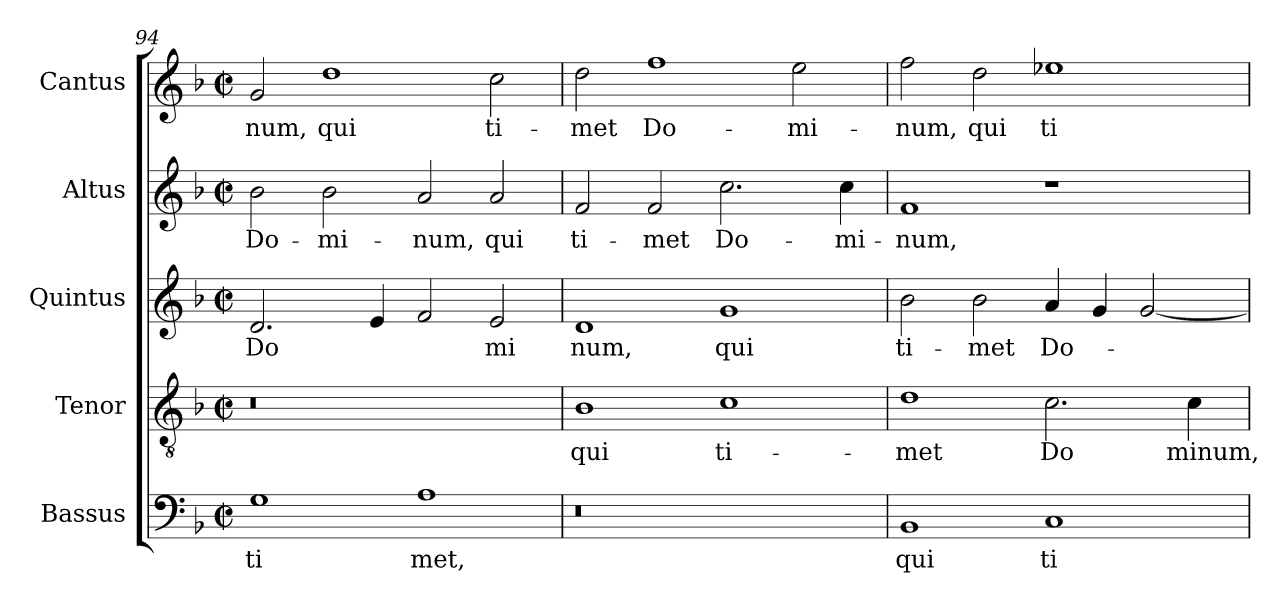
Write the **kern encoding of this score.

**kern	**text	**kern	**text	**kern	**text	**kern	**text	**kern	**text
*part5	*part5	*part4	*part4	*part3	*part3	*part2	*part2	*part1	*part1
*staff5	*staff5	*staff4	*staff4	*staff3	*staff3	*staff2	*staff2	*staff1	*staff1
*I"Bassus	*	*I"Tenor	*	*I"Quintus	*	*I"Altus	*	*I"Cantus	*
*clefF4	*	*clefGv2	*	*clefG2	*	*clefG2	*	*clefG2	*
*k[b-]	*	*k[b-]	*	*k[b-]	*	*k[b-]	*	*k[b-]	*
*F:	*	*F:	*	*F:	*	*F:	*	*F:	*
*M2/2	*	*M2/2	*	*M2/2	*	*M2/2	*	*M2/2	*
*met(c|)	*	*met(c|)	*	*met(c|)	*	*met(c|)	*	*met(c|)	*
=94	=94	=94	=94	=94	=94	=94	=94	=94	=94
!	!LO:LY:b:cj	!	!	!	!LO:LY:b	!	!LO:LY:b:cj	!	!LO:LY:b:cj
1G	ti	0r	.	2.d/	Do	2b-\	Do-	2g/	-num,
!	!	!	!	!	!	!	!LO:LY:b:cj	!	!LO:LY:b:cj
.	.	.	.	.	.	2b-\	-mi-	1dd	qui
.	.	.	.	4e/	.	.	.	.	.
!	!LO:LY:b:cj	!	!	!	!	!	!LO:LY:b:cj	!	!
1A	met,	.	.	2f/	.	2a/	-num,	.	.
!	!	!	!	!	!LO:LY:b:cj	!	!LO:LY:b:cj	!	!LO:LY:b:cj
.	.	.	.	2e/	mi	2a/	qui	2cc\	ti-
=95	=95	=95	=95	=95	=95	=95	=95	=95	=95
!	!	!	!LO:LY:b:cj	!	!LO:LY:b:cj	!	!LO:LY:b:cj	!	!LO:LY:b:cj
0r	.	1B-	qui	1d	num,	2f/	ti-	2dd\	-met
!	!	!	!	!	!	!	!LO:LY:b:cj	!	!LO:LY:b:cj
.	.	.	.	.	.	2f/	-met	1ff	Do-
!	!	!	!LO:LY:b:cj	!	!LO:LY:b:cj	!	!LO:LY:b:cj	!	!
.	.	1c	ti-	1g	qui	2.cc\	Do-	.	.
!	!	!	!	!	!	!	!	!	!LO:LY:b:cj
.	.	.	.	.	.	.	.	2ee\	-mi-
!	!	!	!	!	!	!	!LO:LY:b:cj	!	!
.	.	.	.	.	.	4cc\	-mi-	.	.
!!LO:PB:g=z
=96	=96	=96	=96	=96	=96	=96	=96	=96	=96
!	!LO:LY:b:cj	!	!LO:LY:b:cj	!	!LO:LY:b:cj	!	!LO:LY:b:cj	!	!LO:LY:b:cj
1BB-	qui	1d	-met	2b-\	ti-	1f	-num,	2ff\	-num,
!	!	!	!	!	!LO:LY:b:cj	!	!	!	!LO:LY:b:cj
.	.	.	.	2b-\	-met	.	.	2dd\	qui
!	!LO:LY:b:cj	!	!LO:LY:b:cj	!	!LO:LY:b	!	!	!	!LO:LY:b:cj
1C	ti	2.c\	Do	4a/	Do-	1r	.	1ee-X	ti-
.	.	.	.	4g/	.	.	.	.	.
.	.	.	.	[<2g/	.	.	.	.	.
!	!	!	!LO:LY:b	!	!	!	!	!	!
.	.	4c\	minum,	.	.	.	.	.	.
=	=	=	=	=	=	=	=	=	=
*-	*-	*-	*-	*-	*-	*-	*-	*-	*-
